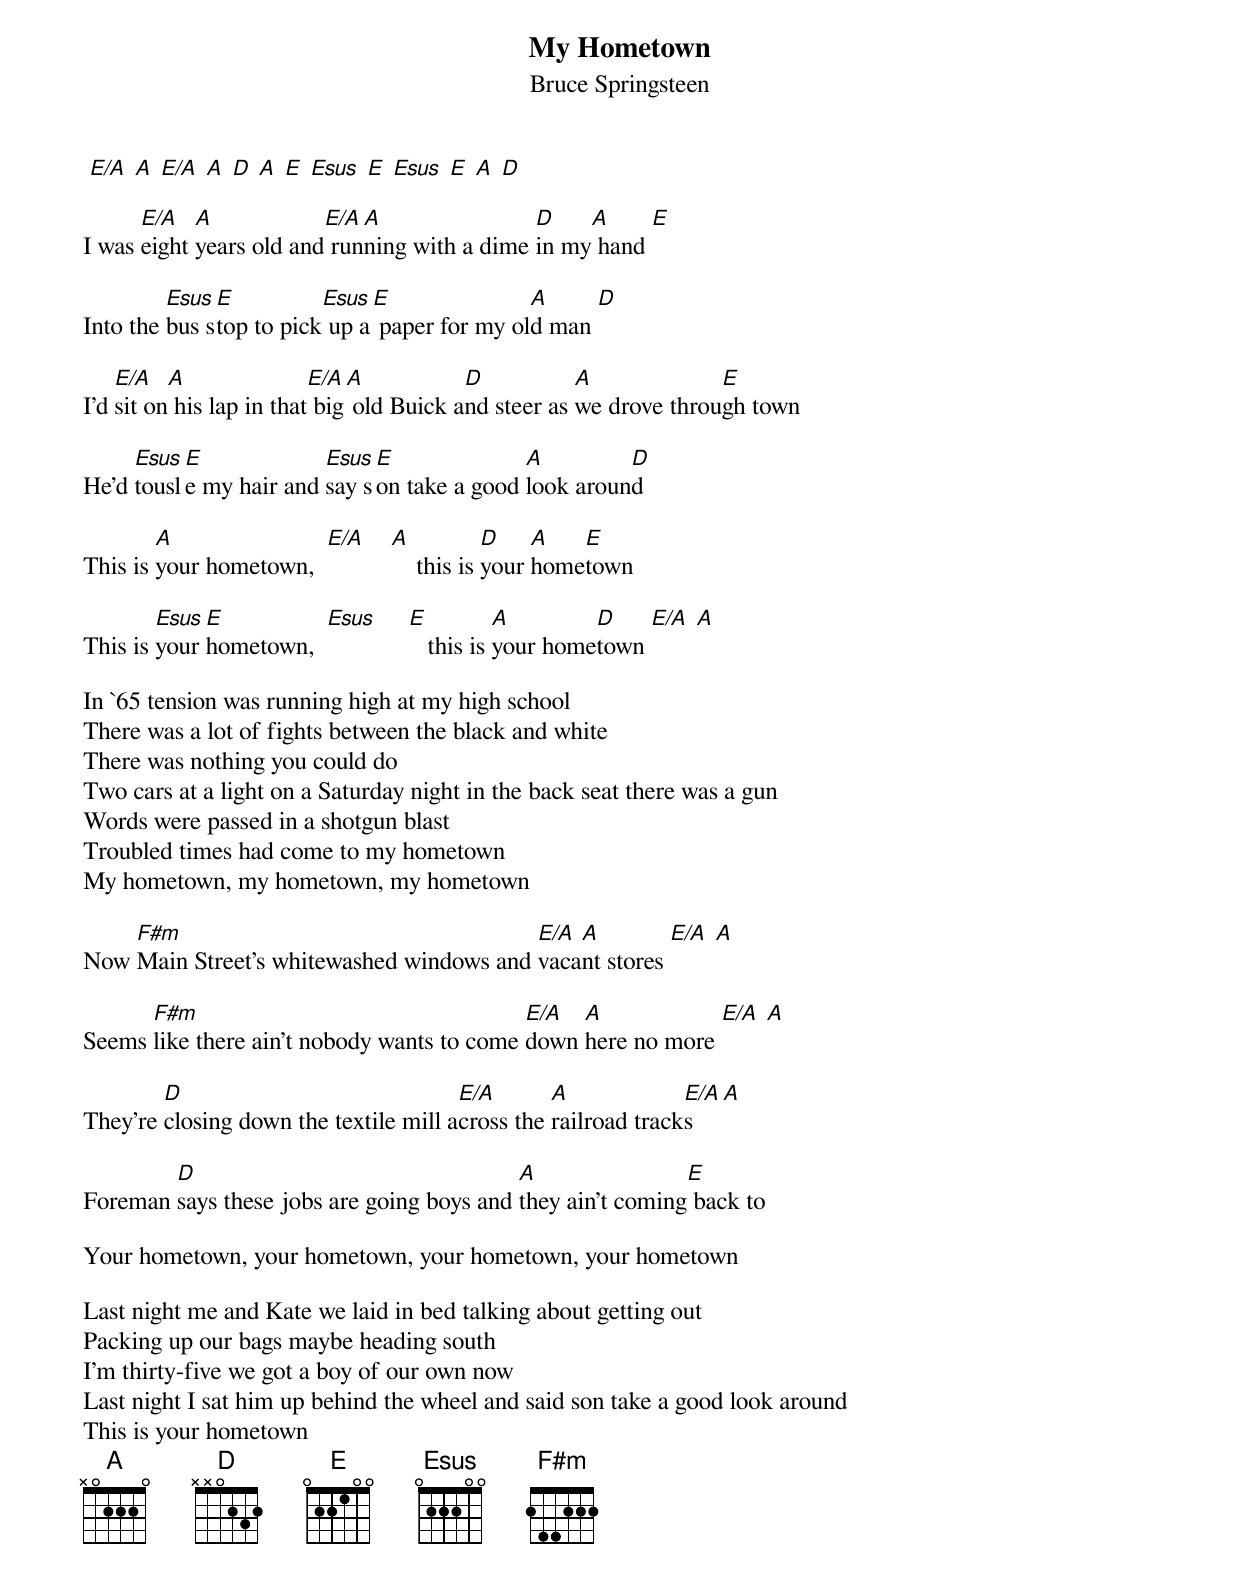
{title: My Hometown}
{subtitle: Bruce Springsteen}

 [E/A] [A] [E/A] [A] [D] [A] [E] [Esus] [E] [Esus] [E] [A] [D]

I was [E/A]eight [A]years old and[E/A] run[A]ning with a dime [D]in my[A] hand [E]

Into the [Esus]bus s[E]top to pick[Esus] up a[E] paper for my ol[A]d man [D]

I'd [E/A]sit on[A] his lap in that[E/A] big[A] old Buick a[D]nd steer as [A]we drove throu[E]gh town

He'd [Esus]tousl[E]e my hair and [Esus]say s[E]on take a good [A]look aroun[D]d

This is [A]your hometown,  [E/A]    [A]    this is [D]your [A]home[E]town

This is [Esus]your [E]hometown,  [Esus]     [E]   this is [A]your home[D]town [E/A] [A]

In `65 tension was running high at my high school
There was a lot of fights between the black and white
There was nothing you could do
Two cars at a light on a Saturday night in the back seat there was a gun
Words were passed in a shotgun blast
Troubled times had come to my hometown
My hometown, my hometown, my hometown

Now [F#m]Main Street's whitewashed windows and [E/A]vaca[A]nt stores [E/A] [A]

Seems [F#m]like there ain't nobody wants to come [E/A]down [A]here no more [E/A] [A]

They're [D]closing down the textile mill a[E/A]cross the [A]railroad track[E/A]s [A]

Foreman [D]says these jobs are going boys and [A]they ain't coming[E] back to

Your hometown, your hometown, your hometown, your hometown

Last night me and Kate we laid in bed talking about getting out
Packing up our bags maybe heading south
I'm thirty-five we got a boy of our own now
Last night I sat him up behind the wheel and said son take a good look around
This is your hometown
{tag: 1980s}
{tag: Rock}
